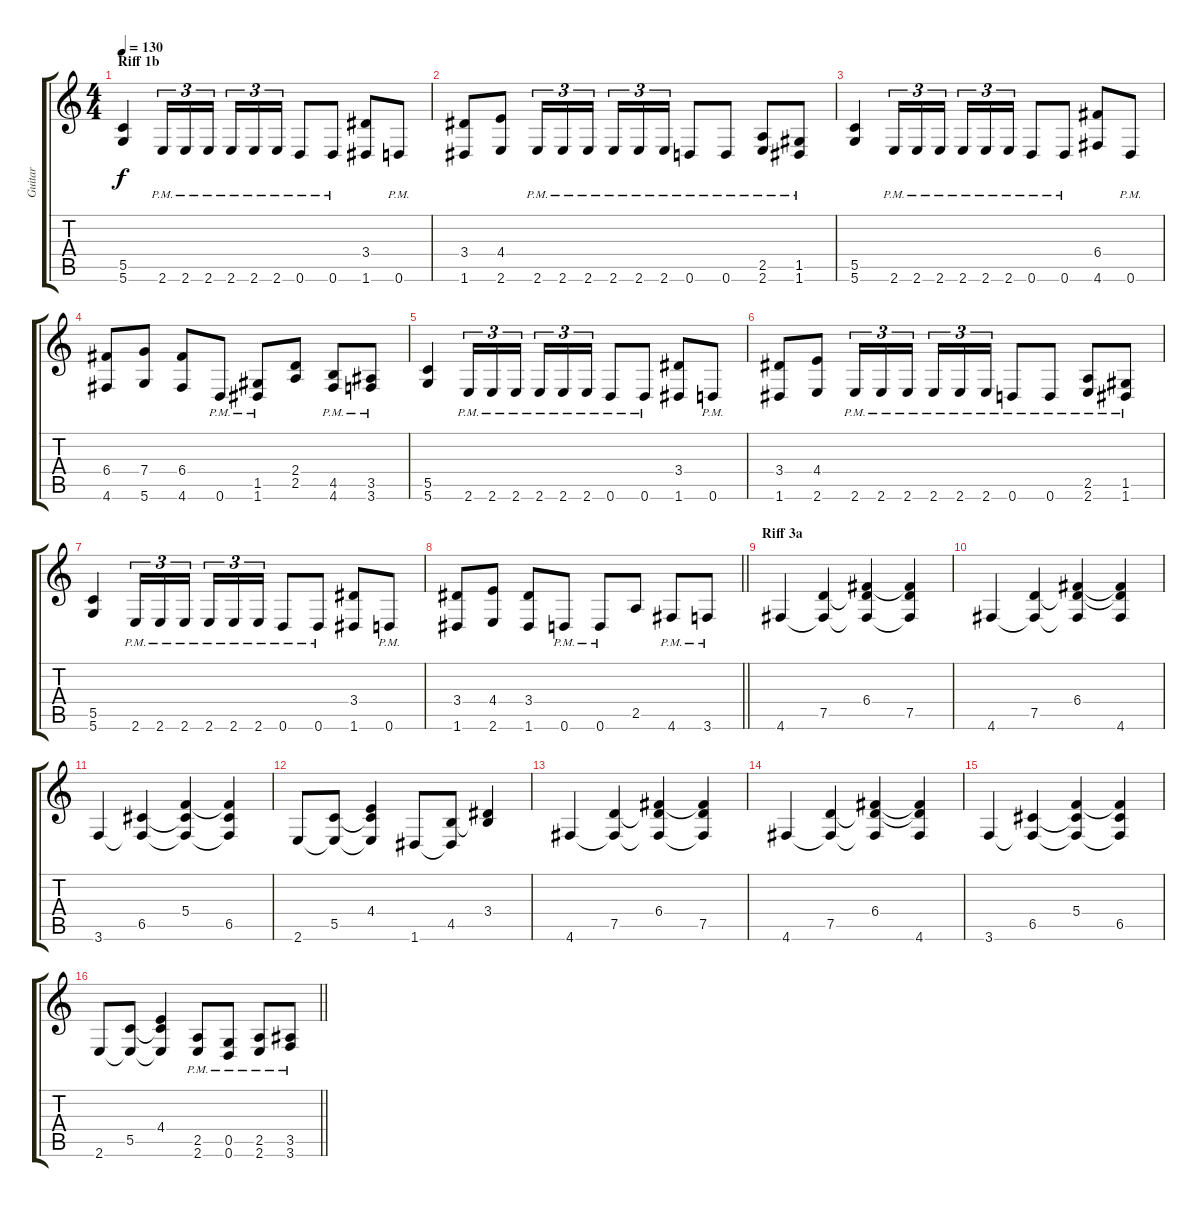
\track ("Guitar" "Guitar") {instrument distortionguitar}
\staff {score tabs}
\tuning (D4 A3 F3 C3 G2 D2) {hide}
\ts (4 4)
\section ("" "Riff 1b")
\tempo 130
\clef g2
\ks c
(5.5 5.6).4{dy f} 2.6{pm}.16{tu (3 2)} 2.6{pm}.16{tu (3 2)} 2.6{pm}.16{tu (3 2) beam splitsecondary} 2.6{pm}.16{tu (3 2)} 2.6{pm}.16{tu (3 2)} 2.6{pm}.16{tu (3 2)} 0.6{pm}.8 0.6{pm}.8 (3.4 1.6).8 0.6{pm}.8 |
(3.4 1.6).8 (4.4 2.6).8 2.6{pm}.16{tu (3 2)} 2.6{pm}.16{tu (3 2)} 2.6{pm}.16{tu (3 2) beam splitsecondary} 2.6{pm}.16{tu (3 2)} 2.6{pm}.16{tu (3 2)} 2.6{pm}.16{tu (3 2)} 0.6{pm}.8 0.6{pm}.8 (2.5{pm} 2.6{pm}).8 (1.5{pm} 1.6{pm}).8 |
(5.5 5.6).4 2.6{pm}.16{tu (3 2)} 2.6{pm}.16{tu (3 2)} 2.6{pm}.16{tu (3 2) beam splitsecondary} 2.6{pm}.16{tu (3 2)} 2.6{pm}.16{tu (3 2)} 2.6{pm}.16{tu (3 2)} 0.6{pm}.8 0.6{pm}.8 (6.4 4.6).8 0.6{pm}.8 |
(6.4 4.6).8 (7.4 5.6).8 (6.4 4.6).8 0.6{pm}.8 (1.5{pm} 1.6{pm}).8 (2.4 2.5).8 (4.5{pm} 4.6{pm}).8 (3.5{pm} 3.6{pm}).8 |
(5.5 5.6).4 2.6{pm}.16{tu (3 2)} 2.6{pm}.16{tu (3 2)} 2.6{pm}.16{tu (3 2) beam splitsecondary} 2.6{pm}.16{tu (3 2)} 2.6{pm}.16{tu (3 2)} 2.6{pm}.16{tu (3 2)} 0.6{pm}.8 0.6{pm}.8 (3.4 1.6).8 0.6{pm}.8 |
(3.4 1.6).8 (4.4 2.6).8 2.6{pm}.16{tu (3 2)} 2.6{pm}.16{tu (3 2)} 2.6{pm}.16{tu (3 2) beam splitsecondary} 2.6{pm}.16{tu (3 2)} 2.6{pm}.16{tu (3 2)} 2.6{pm}.16{tu (3 2)} 0.6{pm}.8 0.6{pm}.8 (2.5{pm} 2.6{pm}).8 (1.5{pm} 1.6{pm}).8 |
(5.5 5.6).4 2.6{pm}.16{tu (3 2)} 2.6{pm}.16{tu (3 2)} 2.6{pm}.16{tu (3 2) beam splitsecondary} 2.6{pm}.16{tu (3 2)} 2.6{pm}.16{tu (3 2)} 2.6{pm}.16{tu (3 2)} 0.6{pm}.8 0.6{pm}.8 (3.4 1.6).8 0.6{pm}.8 |
\barLineRight lightlight
(3.4 1.6).8 (4.4 2.6).8 (3.4 1.6).8 0.6{pm}.8 0.6{pm}.8 2.5.8 4.6{pm}.8 3.6{pm}.8 |
\section ("" "Riff 3a")
4.6.4 (7.5 4.6{t}).4 (6.4 7.5{t} 4.6{t}).4 (6.4{t} 7.5 4.6{t}).4 |
4.6.4 (7.5 4.6{t}).4 (6.4 7.5{t} 4.6{t}).4 (6.4{t} 7.5{t} 4.6).4 |
3.6.4 (6.5 3.6{t}).4 (5.4 6.5{t} 3.6{t}).4 (5.4{t} 6.5 3.6{t}).4 |
2.6.8 (5.5 2.6{t}).8 (4.4 5.5{t} 2.6{t}).4 1.6.8 (4.5 1.6{t}).8 (3.4 4.5{t}).4 |
4.6.4 (7.5 4.6{t}).4 (6.4 7.5{t} 4.6{t}).4 (6.4{t} 7.5 4.6{t}).4 |
4.6.4 (7.5 4.6{t}).4 (6.4 7.5{t} 4.6{t}).4 (6.4{t} 7.5{t} 4.6).4 |
3.6.4 (6.5 3.6{t}).4 (5.4 6.5{t} 3.6{t}).4 (5.4{t} 6.5 3.6{t}).4 |
\barLineRight lightlight
2.6.8 (5.5 2.6{t}).8 (4.4 5.5{t} 2.6{t}).4 (2.5{pm} 2.6{pm}).8 (0.5{pm} 0.6{pm}).8 (2.5{pm} 2.6{pm}).8 (3.5{pm} 3.6{pm}).8
